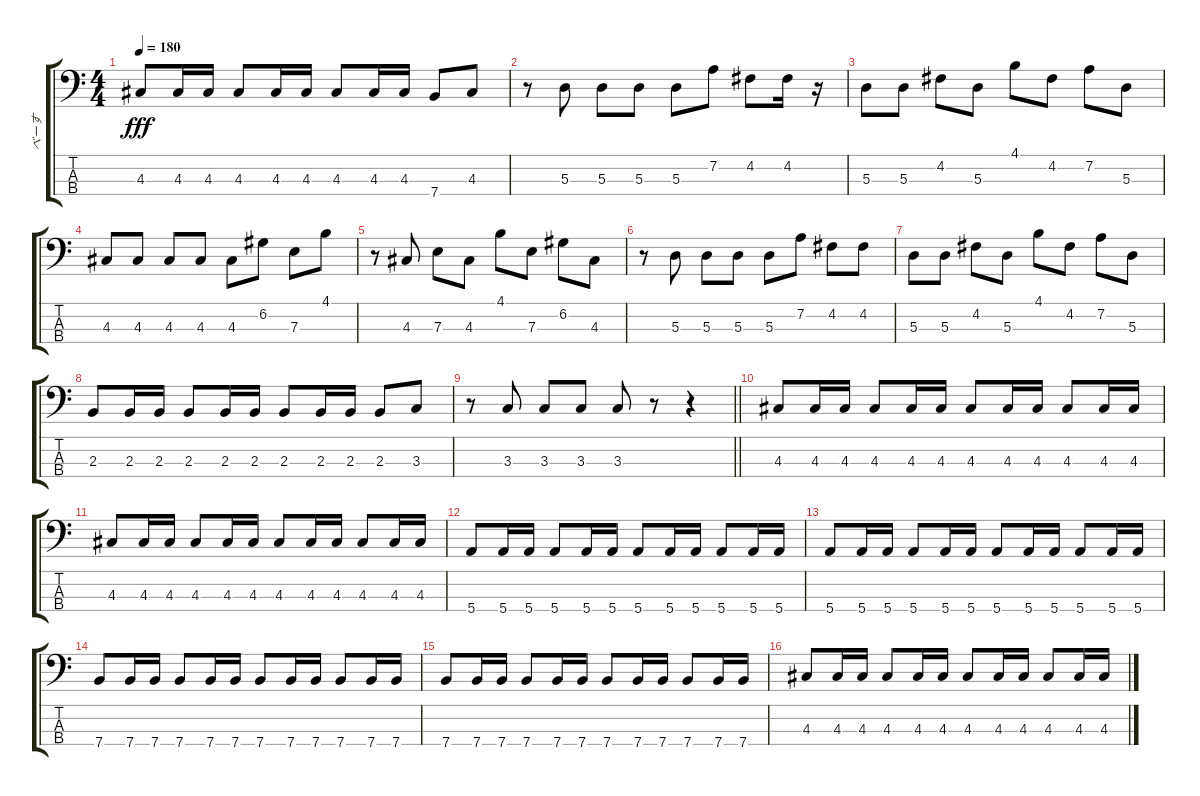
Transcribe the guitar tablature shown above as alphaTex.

\track ("べーす" "べーす") {instrument electricbasspick}
\staff {score tabs}
\tuning (G2 D2 A1 E1) {hide}
\ts (4 4)
\tempo 180
\clef f4
\ks c
4.3.8{dy fff} 4.3.16 4.3.16 4.3.8 4.3.16 4.3.16 4.3.8 4.3.16 4.3.16 7.4.8 4.3.8 |
r.8 5.3.8 5.3.8 5.3.8 5.3.8 7.2.8 4.2.8 4.2.16 r.16 |
5.3.8 5.3.8 4.2.8 5.3.8 4.1.8 4.2.8 7.2.8 5.3.8 |
4.3.8 4.3.8 4.3.8 4.3.8 4.3.8 6.2.8 7.3.8 4.1.8 |
r.8 4.3.8 7.3.8 4.3.8 4.1.8 7.3.8 6.2.8 4.3.8 |
r.8 5.3.8 5.3.8 5.3.8 5.3.8 7.2.8 4.2.8 4.2.8 |
5.3.8 5.3.8 4.2.8 5.3.8 4.1.8 4.2.8 7.2.8 5.3.8 |
2.3.8 2.3.16 2.3.16 2.3.8 2.3.16 2.3.16 2.3.8 2.3.16 2.3.16 2.3.8 3.3.8 |
\barLineRight lightlight
r.8 3.3.8 3.3.8 3.3.8 3.3.8 r.8 r.4 |
4.3.8 4.3.16 4.3.16 4.3.8 4.3.16 4.3.16 4.3.8 4.3.16 4.3.16 4.3.8 4.3.16 4.3.16 |
4.3.8 4.3.16 4.3.16 4.3.8 4.3.16 4.3.16 4.3.8 4.3.16 4.3.16 4.3.8 4.3.16 4.3.16 |
5.4.8 5.4.16 5.4.16 5.4.8 5.4.16 5.4.16 5.4.8 5.4.16 5.4.16 5.4.8 5.4.16 5.4.16 |
5.4.8 5.4.16 5.4.16 5.4.8 5.4.16 5.4.16 5.4.8 5.4.16 5.4.16 5.4.8 5.4.16 5.4.16 |
7.4.8 7.4.16 7.4.16 7.4.8 7.4.16 7.4.16 7.4.8 7.4.16 7.4.16 7.4.8 7.4.16 7.4.16 |
7.4.8 7.4.16 7.4.16 7.4.8 7.4.16 7.4.16 7.4.8 7.4.16 7.4.16 7.4.8 7.4.16 7.4.16 |
4.3.8 4.3.16 4.3.16 4.3.8 4.3.16 4.3.16 4.3.8 4.3.16 4.3.16 4.3.8 4.3.16 4.3.16
